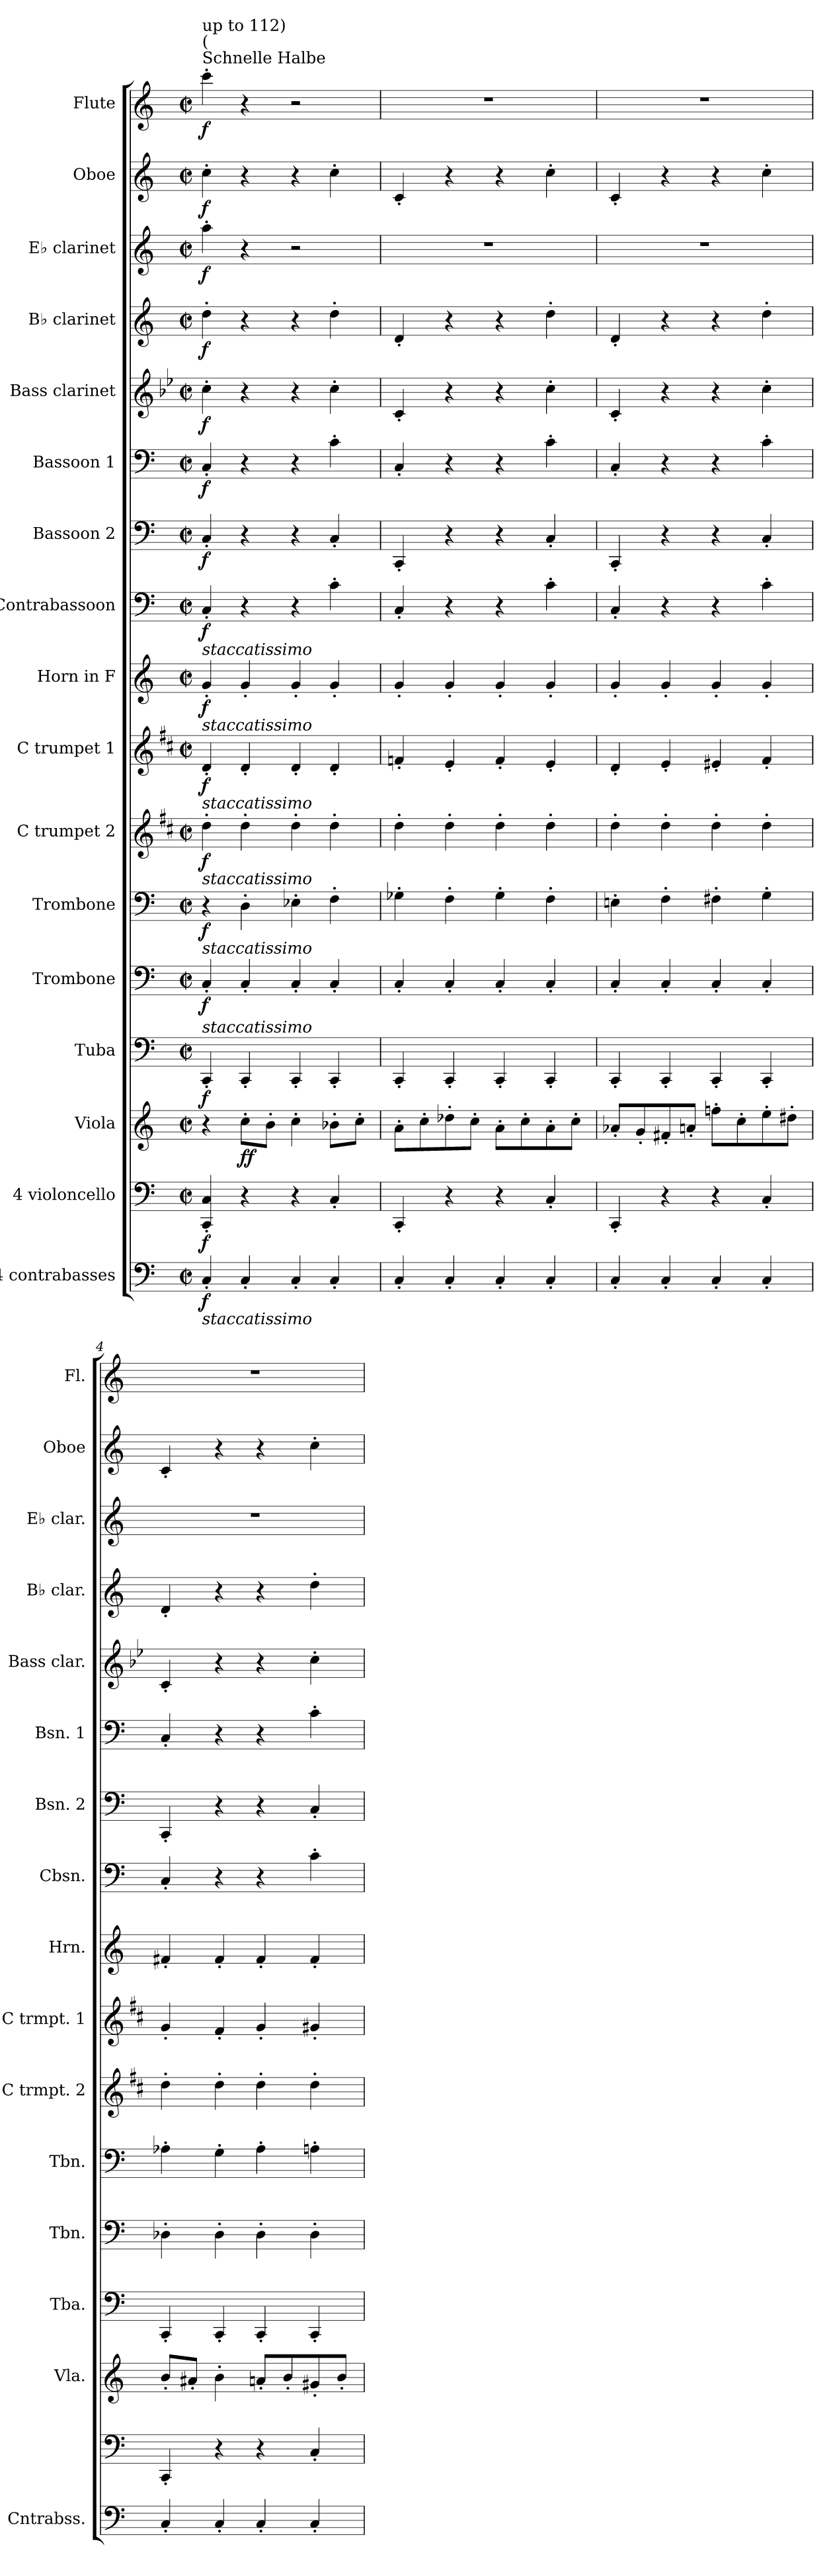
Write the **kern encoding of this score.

**kern	**dynam	**kern	**dynam	**kern	**dynam	**kern	**dynam	**kern	**dynam	**kern	**dynam	**kern	**dynam	**kern	**dynam	**kern	**dynam	**kern	**dynam	**kern	**dynam	**kern	**dynam	**kern	**dynam	**kern	**dynam	**kern	**dynam	**kern	**dynam	**kern	**dynam
*part17	*part17	*part16	*part16	*part15	*part15	*part14	*part14	*part13	*part13	*part12	*part12	*part11	*part11	*part10	*part10	*part9	*part9	*part8	*part8	*part7	*part7	*part6	*part6	*part5	*part5	*part4	*part4	*part3	*part3	*part2	*part2	*part1	*part1
*staff17	*staff17	*staff16	*staff16	*staff15	*staff15	*staff14	*staff14	*staff13	*staff13	*staff12	*staff12	*staff11	*staff11	*staff10	*staff10	*staff9	*staff9	*staff8	*staff8	*staff7	*staff7	*staff6	*staff6	*staff5	*staff5	*staff4	*staff4	*staff3	*staff3	*staff2	*staff2	*staff1	*staff1
*I"4 contrabasses	*	*I"4 violoncello	*	*I"Viola	*	*I"Tuba	*	*I"Trombone	*	*I"Trombone	*	*I"C trumpet 2	*	*I"C trumpet 1	*	*I"Horn in F	*	*I"Contrabassoon	*	*I"Bassoon 2	*	*I"Bassoon 1	*	*I"Bass clarinet	*	*I"B♭ clarinet	*	*I"E♭ clarinet	*	*I"Oboe	*	*I"Flute	*
*I'Cntrabss.	*	*	*	*I'Vla.	*	*I'Tba.	*	*I'Tbn.	*	*I'Tbn.	*	*I'C trmpt. 2	*	*I'C trmpt. 1	*	*I'Hrn.	*	*I'Cbsn.	*	*I'Bsn. 2	*	*I'Bsn. 1	*	*I'Bass clar.	*	*I'B♭ clar.	*	*I'E♭ clar.	*	*I'Oboe	*	*I'Fl.	*
*clefF4	*	*clefF4	*	*clefG2	*	*clefF4	*	*clefF4	*	*clefF4	*	*clefG2	*	*clefG2	*	*clefG2	*	*clefF4	*	*clefF4	*	*clefF4	*	*clefG2	*	*clefG2	*	*clefG2	*	*clefG2	*	*clefG2	*
*ITrd7c12	*	*	*	*	*	*	*	*	*	*	*	*ITrd1c2	*	*ITrd1c2	*	*ITrd4c7	*	*ITrd7c12	*	*	*	*	*	*ITrd8c14	*	*ITrd1c2	*	*ITrd-2c-3	*	*	*	*	*
*k[]	*	*k[]	*	*k[]	*	*k[]	*	*k[]	*	*k[]	*	*k[]	*	*k[]	*	*k[b-]	*	*k[]	*	*k[]	*	*k[]	*	*k[b-e-]	*	*k[b-e-]	*	*k[b-e-a-]	*	*k[]	*	*k[]	*
*M2/2	*	*M2/2	*	*M2/2	*	*M2/2	*	*M2/2	*	*M2/2	*	*M2/2	*	*M2/2	*	*M2/2	*	*M2/2	*	*M2/2	*	*M2/2	*	*M2/2	*	*M2/2	*	*M2/2	*	*M2/2	*	*M2/2	*
*met(c|)	*	*met(c|)	*	*met(c|)	*	*met(c|)	*	*met(c|)	*	*met(c|)	*	*met(c|)	*	*met(c|)	*	*met(c|)	*	*met(c|)	*	*met(c|)	*	*met(c|)	*	*met(c|)	*	*met(c|)	*	*met(c|)	*	*met(c|)	*	*met(c|)	*
*MM224	*	*MM224	*	*MM224	*	*MM224	*	*MM224	*	*MM224	*	*MM224	*	*MM224	*	*MM224	*	*MM224	*	*MM224	*	*MM224	*	*MM224	*	*MM224	*	*MM224	*	*MM224	*	*MM224	*
=1	=1	=1	=1	=1	=1	=1	=1	=1	=1	=1	=1	=1	=1	=1	=1	=1	=1	=1	=1	=1	=1	=1	=1	=1	=1	=1	=1	=1	=1	=1	=1	=1	=1
!	!	!	!	!	!	!	!	!	!	!	!	!	!	!	!	!	!	!	!	!	!	!	!	!	!	!	!	!	!	!	!	!LO:TX:a:t=Schnelle Halbe	!
!	!	!	!	!	!	!	!	!	!	!	!	!	!	!	!	!	!	!	!	!	!	!	!	!	!	!	!	!	!	!	!	!LO:TX:a:t=(	!
!	!	!	!	!	!	!	!	!	!	!	!	!	!	!	!	!	!	!	!	!	!	!	!	!	!	!	!	!	!	!	!	!LO:TX:a:t=up to 112)	!
!	!	!	!	!	!	!	!	!	!	!	!	!	!	!	!	!LO:TX:a:i:t=staccatissimo	!	!	!	!	!	!	!	!	!	!	!	!	!	!	!	!	!
!	!	!	!	!	!	!	!	!	!	!	!	!	!	!LO:TX:a:i:t=staccatissimo	!	!	!	!	!	!	!	!	!	!	!	!	!	!	!	!	!	!	!
!	!	!	!	!	!	!	!	!	!	!	!	!LO:TX:a:i:t=staccatissimo	!	!	!	!	!	!	!	!	!	!	!	!	!	!	!	!	!	!	!	!	!
!	!	!	!	!	!	!	!	!	!	!LO:TX:a:i:t=staccatissimo	!	!	!	!	!	!	!	!	!	!	!	!	!	!	!	!	!	!	!	!	!	!	!
!	!	!	!	!	!	!	!	!LO:TX:a:i:t=staccatissimo	!	!	!	!	!	!	!	!	!	!	!	!	!	!	!	!	!	!	!	!	!	!	!	!	!
!	!	!	!	!	!	!LO:TX:a:i:t=staccatissimo	!	!	!	!	!	!	!	!	!	!	!	!	!	!	!	!	!	!	!	!	!	!	!	!	!	!	!
!LO:TX:b:i:t=staccatissimo	!	!	!	!	!	!	!	!	!	!	!	!	!	!	!	!	!	!	!	!	!	!	!	!	!	!	!	!	!	!	!	!	!
!	!LO:DY:b	!	!LO:DY:b	!	!	!	!LO:DY:b	!	!LO:DY:b	!	!LO:DY:b	!	!LO:DY:b	!	!LO:DY:b	!	!LO:DY:b	!	!LO:DY:b	!	!LO:DY:b	!	!LO:DY:b	!	!LO:DY:b	!	!LO:DY:b	!	!LO:DY:b	!	!LO:DY:b	!	!LO:DY:b
4CC'/	f	4CC/' 4C/'	f	4r	.	4CC'/	f	4C'/	f	4r	f	4cc'\	f	4c'/	f	4c'/	f	4CC'/	f	4C'/	f	4C'/	f	4c'\	f	4cc'\	f	4ccc'\	f	4cc'\	f	4ccc'\	f
!	!	!	!	!	!LO:DY:b	!	!	!	!	!	!	!	!	!	!	!	!	!	!	!	!	!	!	!	!	!	!	!	!	!	!	!	!
4CC'/	.	4r	.	8cc'\L	ff	4CC'/	.	4C'/	.	4D'\	.	4cc'\	.	4c'/	.	4c'/	.	4r	.	4r	.	4r	.	4r	.	4r	.	4r	.	4r	.	4r	.
.	.	.	.	8b'\J	.	.	.	.	.	.	.	.	.	.	.	.	.	.	.	.	.	.	.	.	.	.	.	.	.	.	.	.	.
4CC'/	.	4r	.	4cc'\	.	4CC'/	.	4C'/	.	4E-X'\	.	4cc'\	.	4c'/	.	4c'/	.	4r	.	4r	.	4r	.	4r	.	4r	.	2r	.	4r	.	2r	.
4CC'/	.	4C'/	.	8b-X'\L	.	4CC'/	.	4C'/	.	4F'\	.	4cc'\	.	4c'/	.	4c'/	.	4C'\	.	4C'/	.	4c'\	.	4c'\	.	4cc'\	.	.	.	4cc'\	.	.	.
.	.	.	.	8cc'\J	.	.	.	.	.	.	.	.	.	.	.	.	.	.	.	.	.	.	.	.	.	.	.	.	.	.	.	.	.
=2	=2	=2	=2	=2	=2	=2	=2	=2	=2	=2	=2	=2	=2	=2	=2	=2	=2	=2	=2	=2	=2	=2	=2	=2	=2	=2	=2	=2	=2	=2	=2	=2	=2
4CC'/	.	4CC'/	.	8a'\L	.	4CC'/	.	4C'/	.	4G-X'\	.	4cc'\	.	4e-X'/	.	4c'/	.	4CC'/	.	4CC'/	.	4C'/	.	4C'/	.	4c'/	.	1r	.	4c'/	.	1r	.
.	.	.	.	8cc'\	.	.	.	.	.	.	.	.	.	.	.	.	.	.	.	.	.	.	.	.	.	.	.	.	.	.	.	.	.
4CC'/	.	4r	.	8dd-X'\	.	4CC'/	.	4C'/	.	4F'\	.	4cc'\	.	4d'/	.	4c'/	.	4r	.	4r	.	4r	.	4r	.	4r	.	.	.	4r	.	.	.
.	.	.	.	8cc'\J	.	.	.	.	.	.	.	.	.	.	.	.	.	.	.	.	.	.	.	.	.	.	.	.	.	.	.	.	.
4CC'/	.	4r	.	8a'\L	.	4CC'/	.	4C'/	.	4G-'\	.	4cc'\	.	4e-'/	.	4c'/	.	4r	.	4r	.	4r	.	4r	.	4r	.	.	.	4r	.	.	.
.	.	.	.	8cc'\	.	.	.	.	.	.	.	.	.	.	.	.	.	.	.	.	.	.	.	.	.	.	.	.	.	.	.	.	.
4CC'/	.	4C'/	.	8a'\	.	4CC'/	.	4C'/	.	4F'\	.	4cc'\	.	4d'/	.	4c'/	.	4C'\	.	4C'/	.	4c'\	.	4c'\	.	4cc'\	.	.	.	4cc'\	.	.	.
.	.	.	.	8cc'\J	.	.	.	.	.	.	.	.	.	.	.	.	.	.	.	.	.	.	.	.	.	.	.	.	.	.	.	.	.
=3	=3	=3	=3	=3	=3	=3	=3	=3	=3	=3	=3	=3	=3	=3	=3	=3	=3	=3	=3	=3	=3	=3	=3	=3	=3	=3	=3	=3	=3	=3	=3	=3	=3
4CC'/	.	4CC'/	.	8a-X'/L	.	4CC'/	.	4C'/	.	4En'\	.	4cc'\	.	4c'/	.	4c'/	.	4CC'/	.	4CC'/	.	4C'/	.	4C'/	.	4c'/	.	1r	.	4c'/	.	1r	.
.	.	.	.	8g'/	.	.	.	.	.	.	.	.	.	.	.	.	.	.	.	.	.	.	.	.	.	.	.	.	.	.	.	.	.
4CC'/	.	4r	.	8f#X'/	.	4CC'/	.	4C'/	.	4F'\	.	4cc'\	.	4d'/	.	4c'/	.	4r	.	4r	.	4r	.	4r	.	4r	.	.	.	4r	.	.	.
.	.	.	.	8an'/J	.	.	.	.	.	.	.	.	.	.	.	.	.	.	.	.	.	.	.	.	.	.	.	.	.	.	.	.	.
4CC'/	.	4r	.	8ffn'\L	.	4CC'/	.	4C'/	.	4F#X'\	.	4cc'\	.	4d#X'/	.	4c'/	.	4r	.	4r	.	4r	.	4r	.	4r	.	.	.	4r	.	.	.
.	.	.	.	8cc'\	.	.	.	.	.	.	.	.	.	.	.	.	.	.	.	.	.	.	.	.	.	.	.	.	.	.	.	.	.
4CC'/	.	4C'/	.	8ee'\	.	4CC'/	.	4C'/	.	4G'\	.	4cc'\	.	4e'/	.	4c'/	.	4C'\	.	4C'/	.	4c'\	.	4c'\	.	4cc'\	.	.	.	4cc'\	.	.	.
.	.	.	.	8dd#X'\J	.	.	.	.	.	.	.	.	.	.	.	.	.	.	.	.	.	.	.	.	.	.	.	.	.	.	.	.	.
=4	=4	=4	=4	=4	=4	=4	=4	=4	=4	=4	=4	=4	=4	=4	=4	=4	=4	=4	=4	=4	=4	=4	=4	=4	=4	=4	=4	=4	=4	=4	=4	=4	=4
4CC'/	.	4CC'/	.	8b'/L	.	4CC'/	.	4D-X'\	.	4A-X'\	.	4cc'\	.	4f'/	.	4Bn'/	.	4CC'/	.	4CC'/	.	4C'/	.	4C'/	.	4c'/	.	1r	.	4c'/	.	1r	.
.	.	.	.	8a#X'/J	.	.	.	.	.	.	.	.	.	.	.	.	.	.	.	.	.	.	.	.	.	.	.	.	.	.	.	.	.
4CC'/	.	4r	.	4b'\	.	4CC'/	.	4D-'\	.	4G'\	.	4cc'\	.	4e'/	.	4B'/	.	4r	.	4r	.	4r	.	4r	.	4r	.	.	.	4r	.	.	.
4CC'/	.	4r	.	8an'/L	.	4CC'/	.	4D-'\	.	4A-'\	.	4cc'\	.	4f'/	.	4B'/	.	4r	.	4r	.	4r	.	4r	.	4r	.	.	.	4r	.	.	.
.	.	.	.	8b'/	.	.	.	.	.	.	.	.	.	.	.	.	.	.	.	.	.	.	.	.	.	.	.	.	.	.	.	.	.
4CC'/	.	4C'/	.	8g#X'/	.	4CC'/	.	4D-'\	.	4An'\	.	4cc'\	.	4f#X'/	.	4B'/	.	4C'\	.	4C'/	.	4c'\	.	4c'\	.	4cc'\	.	.	.	4cc'\	.	.	.
.	.	.	.	8b'/J	.	.	.	.	.	.	.	.	.	.	.	.	.	.	.	.	.	.	.	.	.	.	.	.	.	.	.	.	.
=	=	=	=	=	=	=	=	=	=	=	=	=	=	=	=	=	=	=	=	=	=	=	=	=	=	=	=	=	=	=	=	=	=
*-	*-	*-	*-	*-	*-	*-	*-	*-	*-	*-	*-	*-	*-	*-	*-	*-	*-	*-	*-	*-	*-	*-	*-	*-	*-	*-	*-	*-	*-	*-	*-	*-	*-
